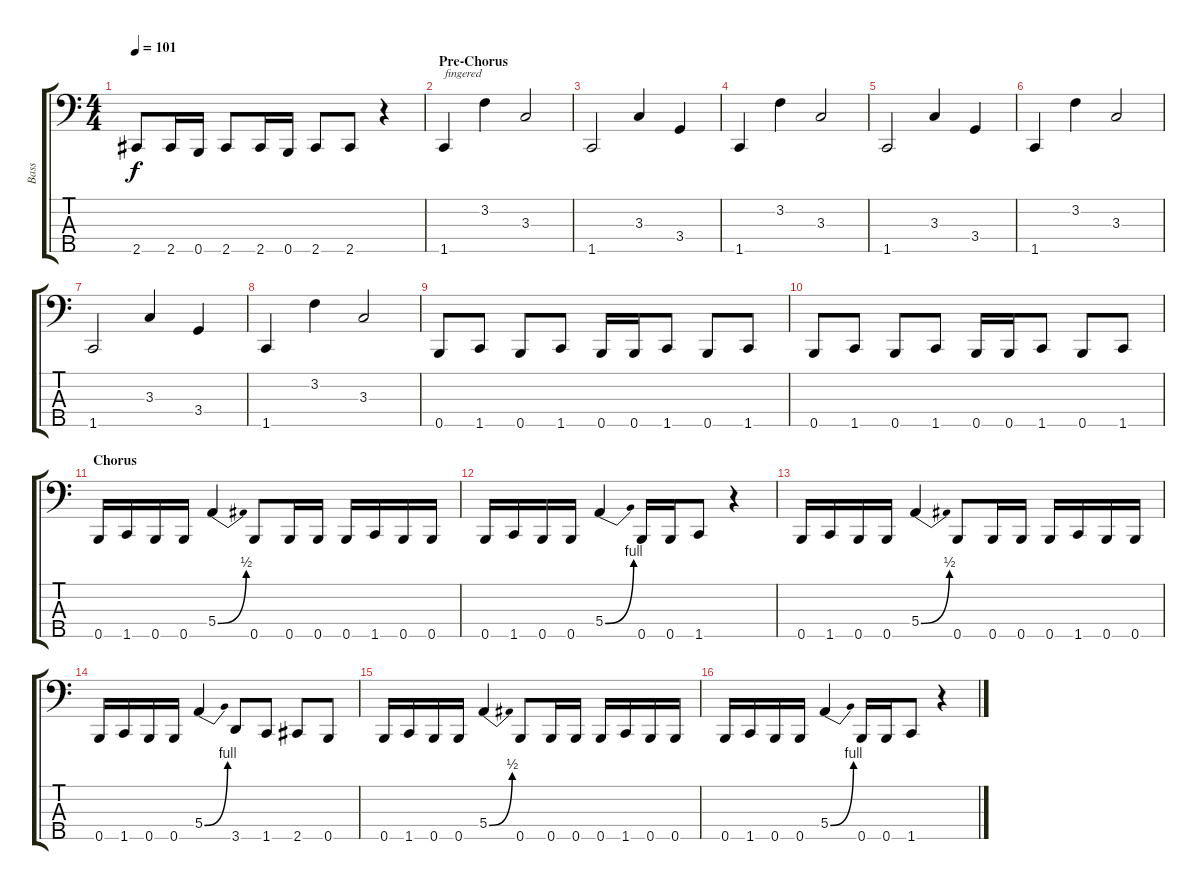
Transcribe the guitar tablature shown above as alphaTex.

\track ("Bass" "Bass") {instrument slapbass1}
\staff {score tabs}
\tuning (G2 D2 A1 E1 B0) {hide}
\ts (4 4)
\tempo 101
\clef f4
\ks c
2.5.8{dy f} 2.5.16 0.5.16 2.5.8 2.5.16 0.5.16 2.5.8 2.5.8 r.4 |
\section ("" "Pre-Chorus")
1.5.4{txt "fingered" instrument electricbassfinger} 3.2.4 3.3.2 |
1.5.2 3.3.4 3.4.4 |
1.5.4 3.2.4 3.3.2 |
1.5.2 3.3.4 3.4.4 |
1.5.4 3.2.4 3.3.2 |
1.5.2 3.3.4 3.4.4 |
1.5.4 3.2.4 3.3.2 |
0.5.8{instrument slapbass1} 1.5.8 0.5.8 1.5.8 0.5.16 0.5.16 1.5.8 0.5.8 1.5.8 |
0.5.8 1.5.8 0.5.8 1.5.8 0.5.16 0.5.16 1.5.8 0.5.8 1.5.8 |
\section ("" "Chorus")
0.5.16 1.5.16 0.5.16 0.5.16 5.4{be (bend 0 0 60 2)}.4 0.5.8 0.5.16 0.5.16 0.5.16 1.5.16 0.5.16 0.5.16 |
0.5.16 1.5.16 0.5.16 0.5.16 5.4{be (bend 0 0 60 4)}.4 0.5.16 0.5.16 1.5.8 r.4 |
0.5.16 1.5.16 0.5.16 0.5.16 5.4{be (bend 0 0 60 2)}.4 0.5.8 0.5.16 0.5.16 0.5.16 1.5.16 0.5.16 0.5.16 |
0.5.16 1.5.16 0.5.16 0.5.16 5.4{be (bend 0 0 60 4)}.4 3.5.8 1.5.8 2.5.8 0.5.8 |
0.5.16 1.5.16 0.5.16 0.5.16 5.4{be (bend 0 0 60 2)}.4 0.5.8 0.5.16 0.5.16 0.5.16 1.5.16 0.5.16 0.5.16 |
0.5.16 1.5.16 0.5.16 0.5.16 5.4{be (bend 0 0 60 4)}.4 0.5.16 0.5.16 1.5.8 r.4
